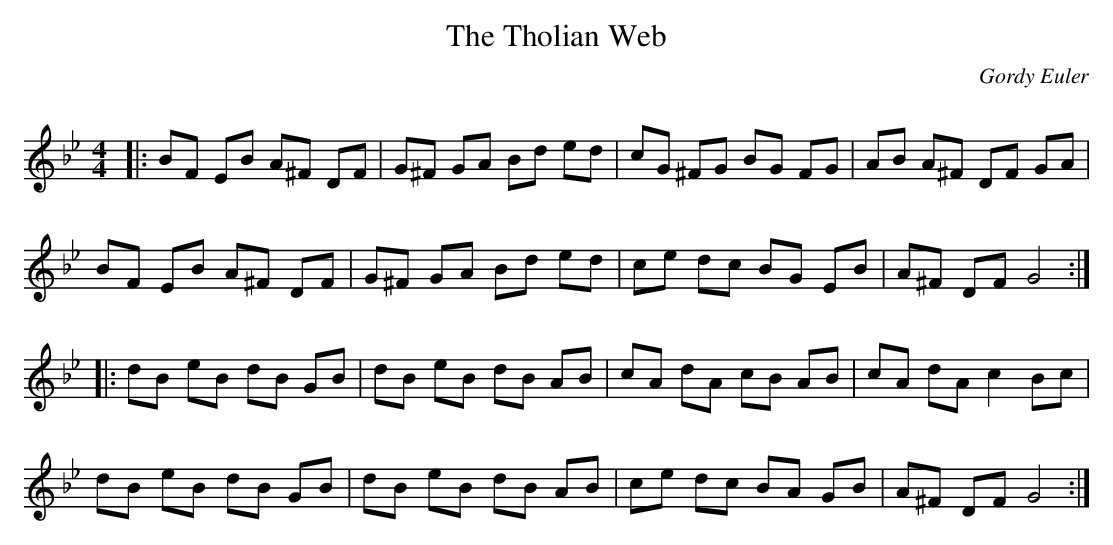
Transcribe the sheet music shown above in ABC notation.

X:1
T: The Tholian Web
C:Gordy Euler
Q: 232
K:Gm
M:4/4
L:1/8
|:BF EB A^F DF|G^F GA Bd ed|cG ^FG BG FG|AB A^F DF GA|
BF EB A^F DF|G^F GA Bd ed|ce dc BG EB|A^F DF G4:|
|:dB eB dB GB|dB eB dB AB|cA dA cB AB|cA dA c2 Bc|
dB eB dB GB|dB eB dB AB|ce dc BA GB|A^F DF G4:|
